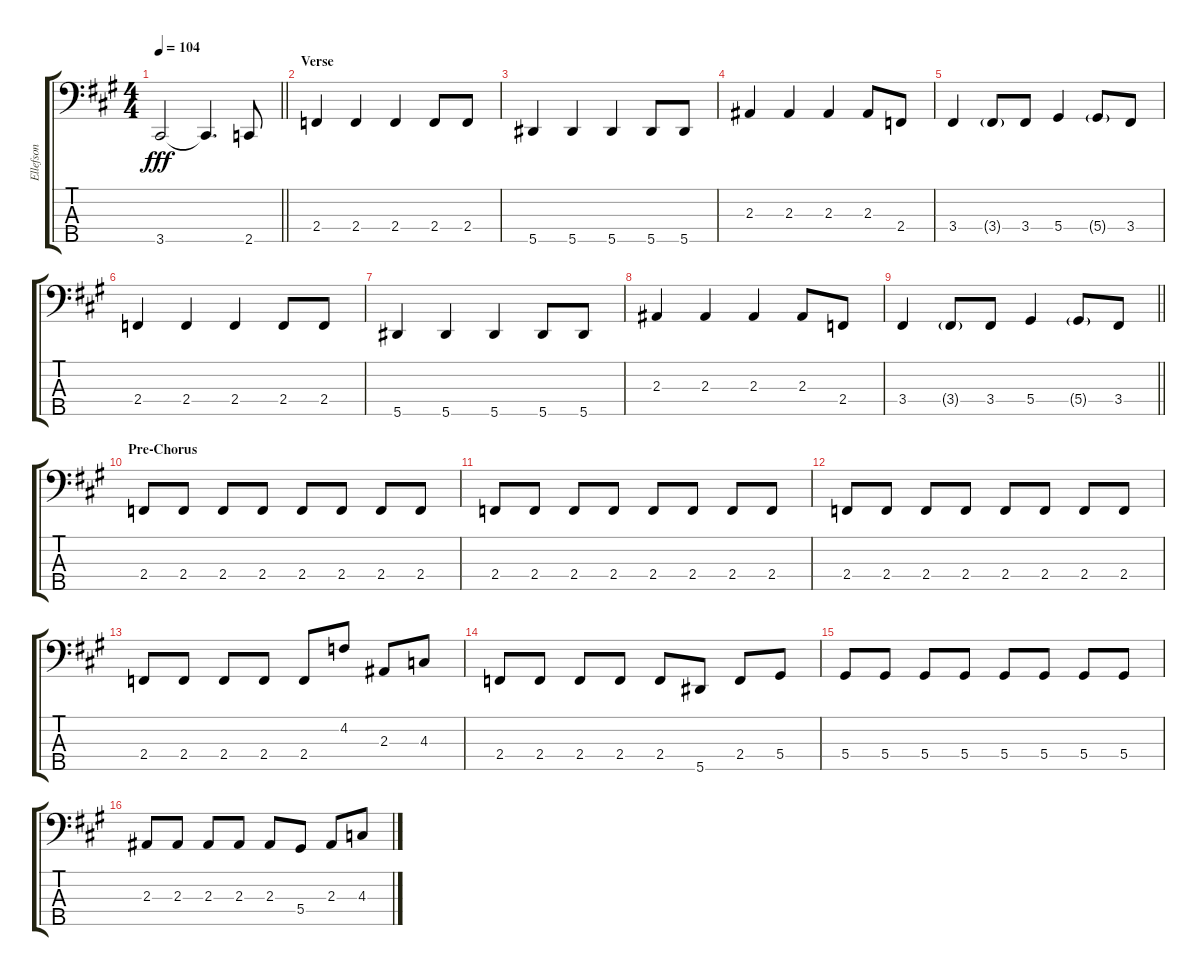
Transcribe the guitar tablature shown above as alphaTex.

\track ("Ellefson" "Ellefson") {instrument electricbasspick}
\staff {score tabs}
\tuning (Gb2 Db2 Ab1 Eb1 Bb0) {hide}
\ts (4 4)
\tempo 104
\clef f4
\barLineRight lightlight
\ks a
3.5.2{dy fff} 3.5{t}.4{d} 2.5.8 |
\section ("" "Verse")
2.4.4 2.4.4 2.4.4 2.4.8 2.4.8 |
5.5.4 5.5.4 5.5.4 5.5.8 5.5.8 |
2.3.4 2.3.4 2.3.4 2.3.8 2.4.8 |
3.4.4 3.4{g}.8 3.4.8 5.4.4 5.4{g}.8 3.4.8 |
2.4.4 2.4.4 2.4.4 2.4.8 2.4.8 |
5.5.4 5.5.4 5.5.4 5.5.8 5.5.8 |
2.3.4 2.3.4 2.3.4 2.3.8 2.4.8 |
\barLineRight lightlight
3.4.4 3.4{g}.8 3.4.8 5.4.4 5.4{g}.8 3.4.8 |
\section ("" "Pre-Chorus")
2.4.8 2.4.8 2.4.8 2.4.8 2.4.8 2.4.8 2.4.8 2.4.8 |
2.4.8 2.4.8 2.4.8 2.4.8 2.4.8 2.4.8 2.4.8 2.4.8 |
2.4.8 2.4.8 2.4.8 2.4.8 2.4.8 2.4.8 2.4.8 2.4.8 |
2.4.8 2.4.8 2.4.8 2.4.8 2.4.8 4.2.8 2.3.8 4.3.8 |
2.4.8 2.4.8 2.4.8 2.4.8 2.4.8 5.5.8 2.4.8 5.4.8 |
5.4.8 5.4.8 5.4.8 5.4.8 5.4.8 5.4.8 5.4.8 5.4.8 |
2.3.8 2.3.8 2.3.8 2.3.8 2.3.8 5.4.8 2.3.8 4.3.8
